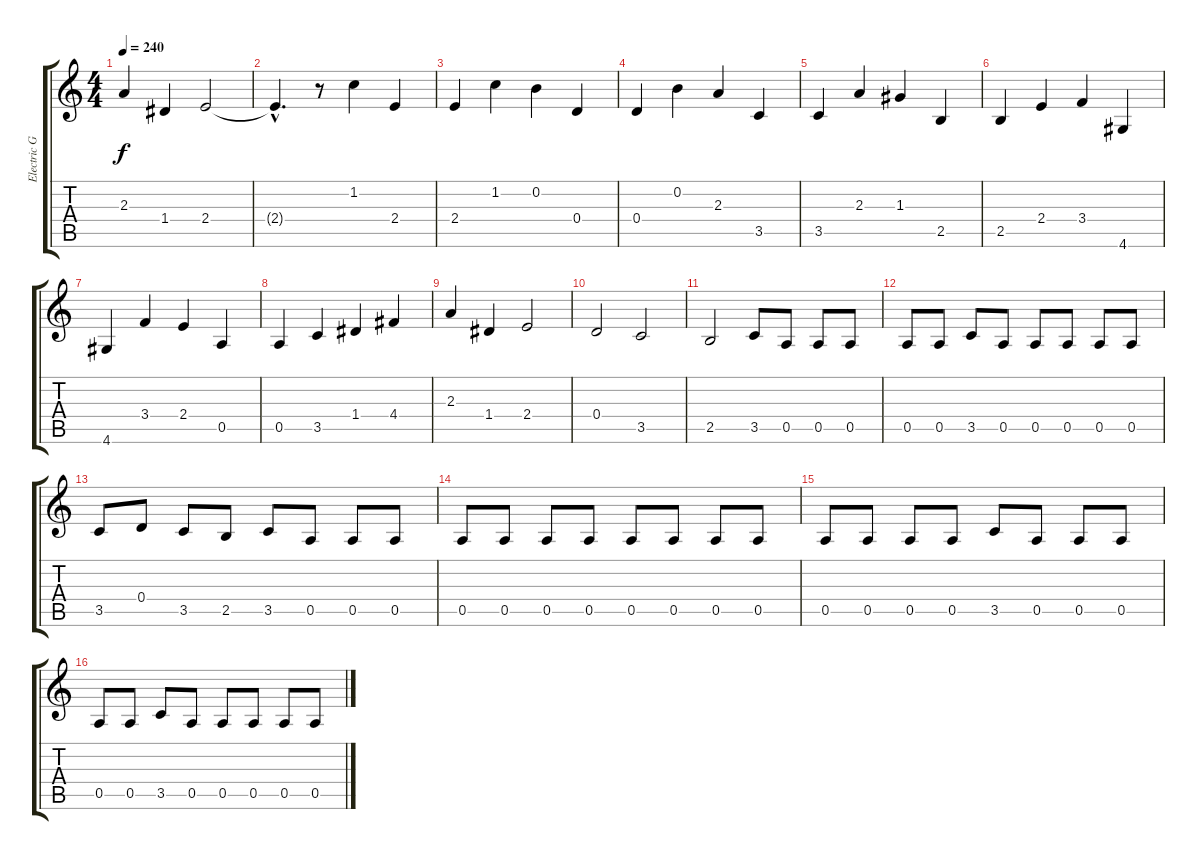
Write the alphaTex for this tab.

\track ("Electric Guitar 2" "Electric G") {instrument overdrivenguitar}
\staff {score tabs}
\tuning (E4 B3 G3 D3 A2 E2) {hide}
\ts (4 4)
\tempo 240
\clef g2
\ks c
2.3.4{dy f} 1.4.4 2.4.2 |
2.4{hac t}.4{d} r.8 1.2.4 2.4.4 |
2.4.4 1.2.4 0.2.4 0.4.4 |
0.4.4 0.2.4 2.3.4 3.5.4 |
3.5.4 2.3.4 1.3.4 2.5.4 |
2.5.4 2.4.4 3.4.4 4.6.4 |
4.6.4 3.4.4 2.4.4 0.5.4 |
0.5.4 3.5.4 1.4.4 4.4.4 |
2.3.4 1.4.4 2.4.2 |
0.4.2 3.5.2 |
2.5.2 3.5.8 0.5.8 0.5.8 0.5.8 |
0.5.8 0.5.8 3.5.8 0.5.8 0.5.8 0.5.8 0.5.8 0.5.8 |
3.5.8 0.4.8 3.5.8 2.5.8 3.5.8 0.5.8 0.5.8 0.5.8 |
0.5.8 0.5.8 0.5.8 0.5.8 0.5.8 0.5.8 0.5.8 0.5.8 |
0.5.8 0.5.8 0.5.8 0.5.8 3.5.8 0.5.8 0.5.8 0.5.8 |
0.5.8 0.5.8 3.5.8 0.5.8 0.5.8 0.5.8 0.5.8 0.5.8
